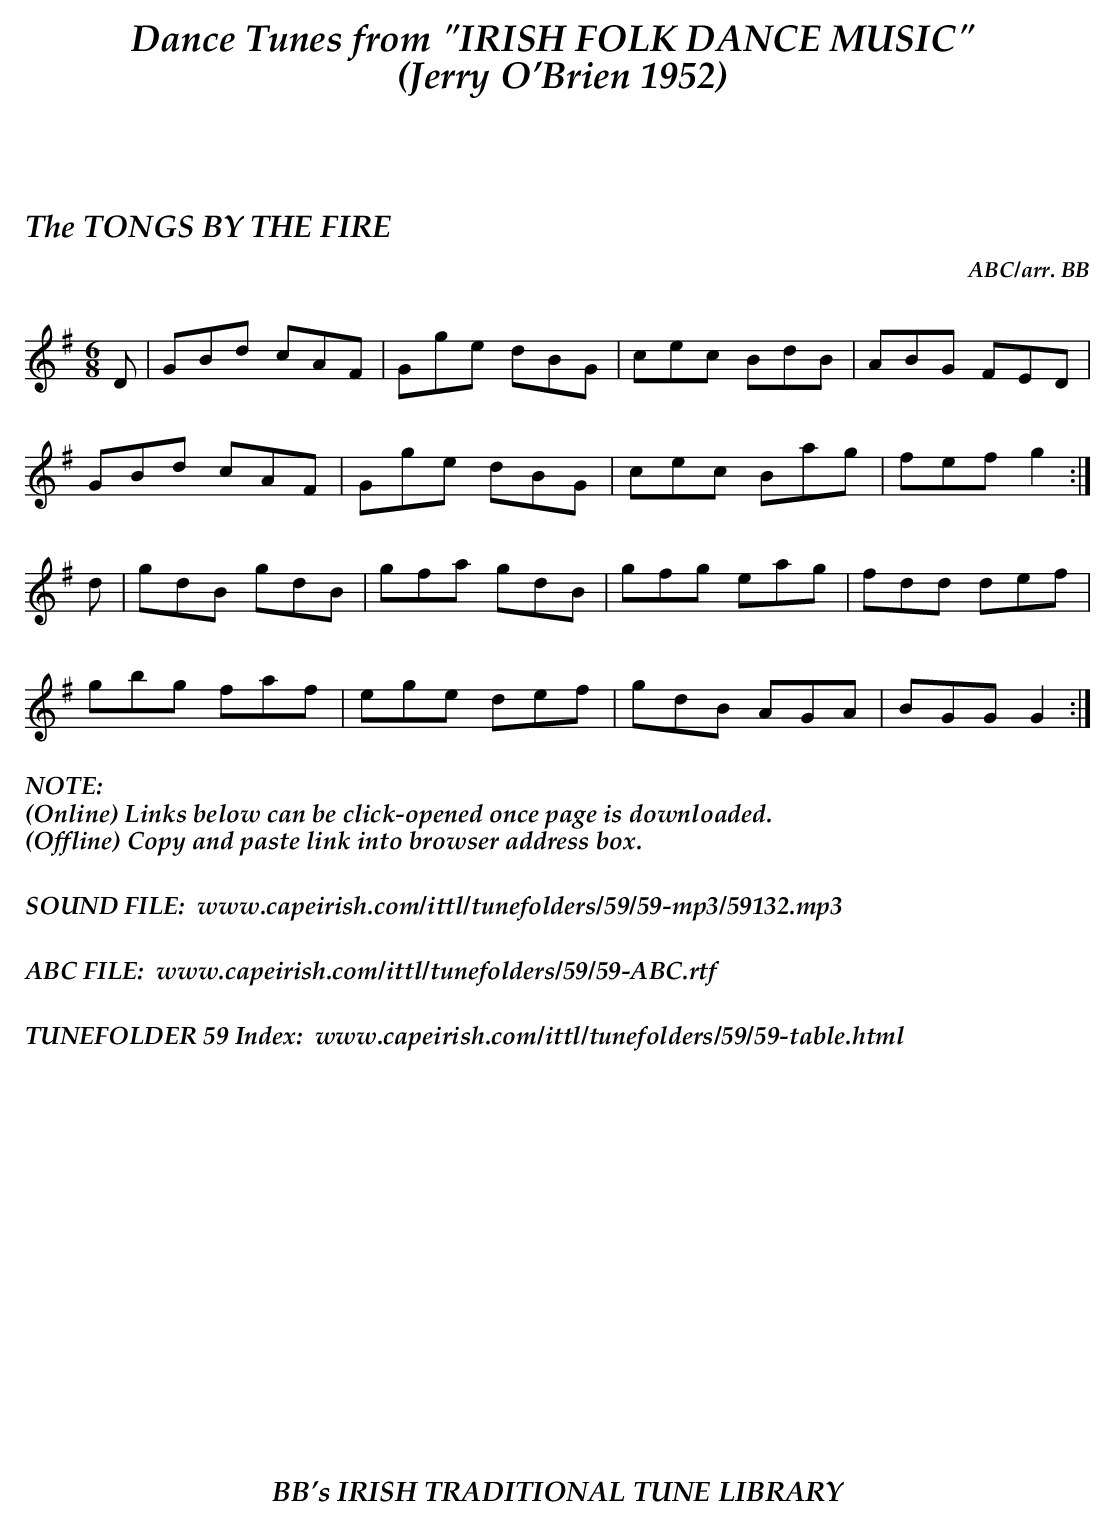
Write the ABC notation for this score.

X:1
T:TONGS BY THE FIRE, The
C:ABC/arr. BB
M:6/8
K:G
D|GBd cAF|Gge dBG|cec BdB|ABG FED|
GBd cAF|Gge dBG|cec Bag|fef g2 :|
d|gdB gdB|gfa gdB|gfg eag|fdd def|
gbg faf|ege def|gdB AGA|BGG G2 :|
%%textfont "Palatino-BoldItalic" 16
%%begintext
%%NOTE:
(Online) Links below can be click-opened once page is downloaded.
(Offline) Copy and paste link into browser address box.
%%
%%
SOUND FILE:  www.capeirish.com/ittl/tunefolders/59/59-mp3/59132.mp3
%%
%%
ABC FILE:  www.capeirish.com/ittl/tunefolders/59/59-ABC.rtf
%%
%%
TUNEFOLDER 59 Index:  www.capeirish.com/ittl/tunefolders/59/59-table.html
